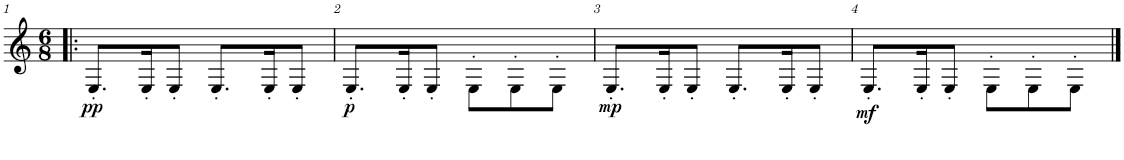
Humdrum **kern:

**kern	**dynam
*part1	*part1
*staff1	*staff1
*I"Timbales	*
*I'Timb.	*
*clefG2	*
*k[]	*
*M6/8	*
=1!|:	=1!|:
!	!LO:DY:b
8.E'/L	pp
16E'/K	.
8E'/J	.
8.E'/L	.
16E'/K	.
8E'/J	.
=2	=2
!	!LO:DY:b
8.E'/L	p
16E'/K	.
8E'/J	.
8E'\L	.
8E'\	.
8E'\J	.
=3	=3
!	!LO:DY:b
8.E'/L	mp
16E'/K	.
8E'/J	.
8.E'/L	.
16E'/K	.
8E'/J	.
=4	=4
!	!LO:DY:b
8.E'/L	mf
16E'/K	.
8E'/J	.
8E'\L	.
8E'\	.
8E'\J	.
==	==
*-	*-
